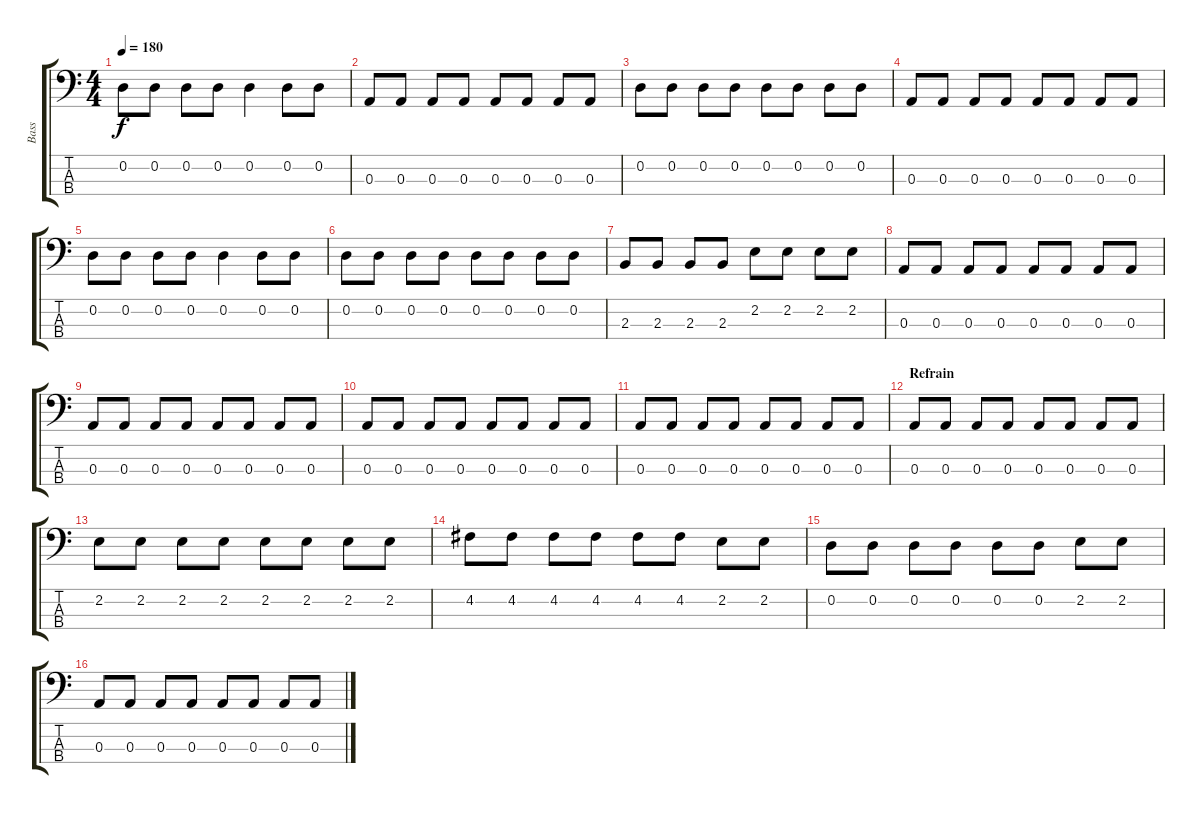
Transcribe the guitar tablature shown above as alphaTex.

\track ("Bass" "Bass") {instrument electricbassfinger}
\staff {score tabs}
\tuning (G2 D2 A1 E1) {hide}
\ts (4 4)
\tempo 180
\clef f4
\ks c
0.2.8{dy f} 0.2.8 0.2.8 0.2.8 0.2.4 0.2.8 0.2.8 |
0.3.8 0.3.8 0.3.8 0.3.8 0.3.8 0.3.8 0.3.8 0.3.8 |
0.2.8 0.2.8 0.2.8 0.2.8 0.2.8 0.2.8 0.2.8 0.2.8 |
0.3.8 0.3.8 0.3.8 0.3.8 0.3.8 0.3.8 0.3.8 0.3.8 |
0.2.8 0.2.8 0.2.8 0.2.8 0.2.4 0.2.8 0.2.8 |
0.2.8 0.2.8 0.2.8 0.2.8 0.2.8 0.2.8 0.2.8 0.2.8 |
2.3.8 2.3.8 2.3.8 2.3.8 2.2.8 2.2.8 2.2.8 2.2.8 |
0.3.8 0.3.8 0.3.8 0.3.8 0.3.8 0.3.8 0.3.8 0.3.8 |
0.3.8 0.3.8 0.3.8 0.3.8 0.3.8 0.3.8 0.3.8 0.3.8 |
0.3.8 0.3.8 0.3.8 0.3.8 0.3.8 0.3.8 0.3.8 0.3.8 |
0.3.8 0.3.8 0.3.8 0.3.8 0.3.8 0.3.8 0.3.8 0.3.8 |
\section ("" "Refrain")
0.3.8 0.3.8 0.3.8 0.3.8 0.3.8 0.3.8 0.3.8 0.3.8 |
2.2.8 2.2.8 2.2.8 2.2.8 2.2.8 2.2.8 2.2.8 2.2.8 |
4.2.8 4.2.8 4.2.8 4.2.8 4.2.8 4.2.8 2.2.8 2.2.8 |
0.2.8 0.2.8 0.2.8 0.2.8 0.2.8 0.2.8 2.2.8 2.2.8 |
0.3.8 0.3.8 0.3.8 0.3.8 0.3.8 0.3.8 0.3.8 0.3.8
